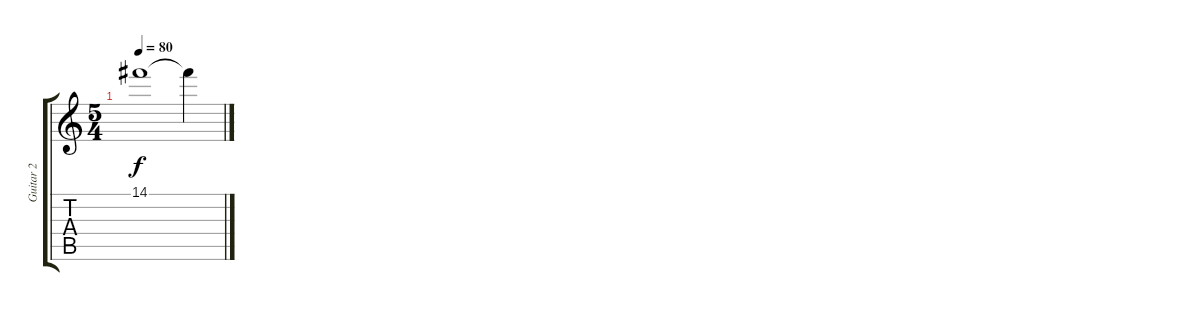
\track ("Guitar 2" "Guitar 2") {instrument distortionguitar}
\staff {score tabs}
\tuning (E4 B3 G3 D3 A2 E2) {hide}
\ts (5 4)
\tempo 80
\clef g2
\ks c
14.1.1{dy f} 14.1{t}.4
